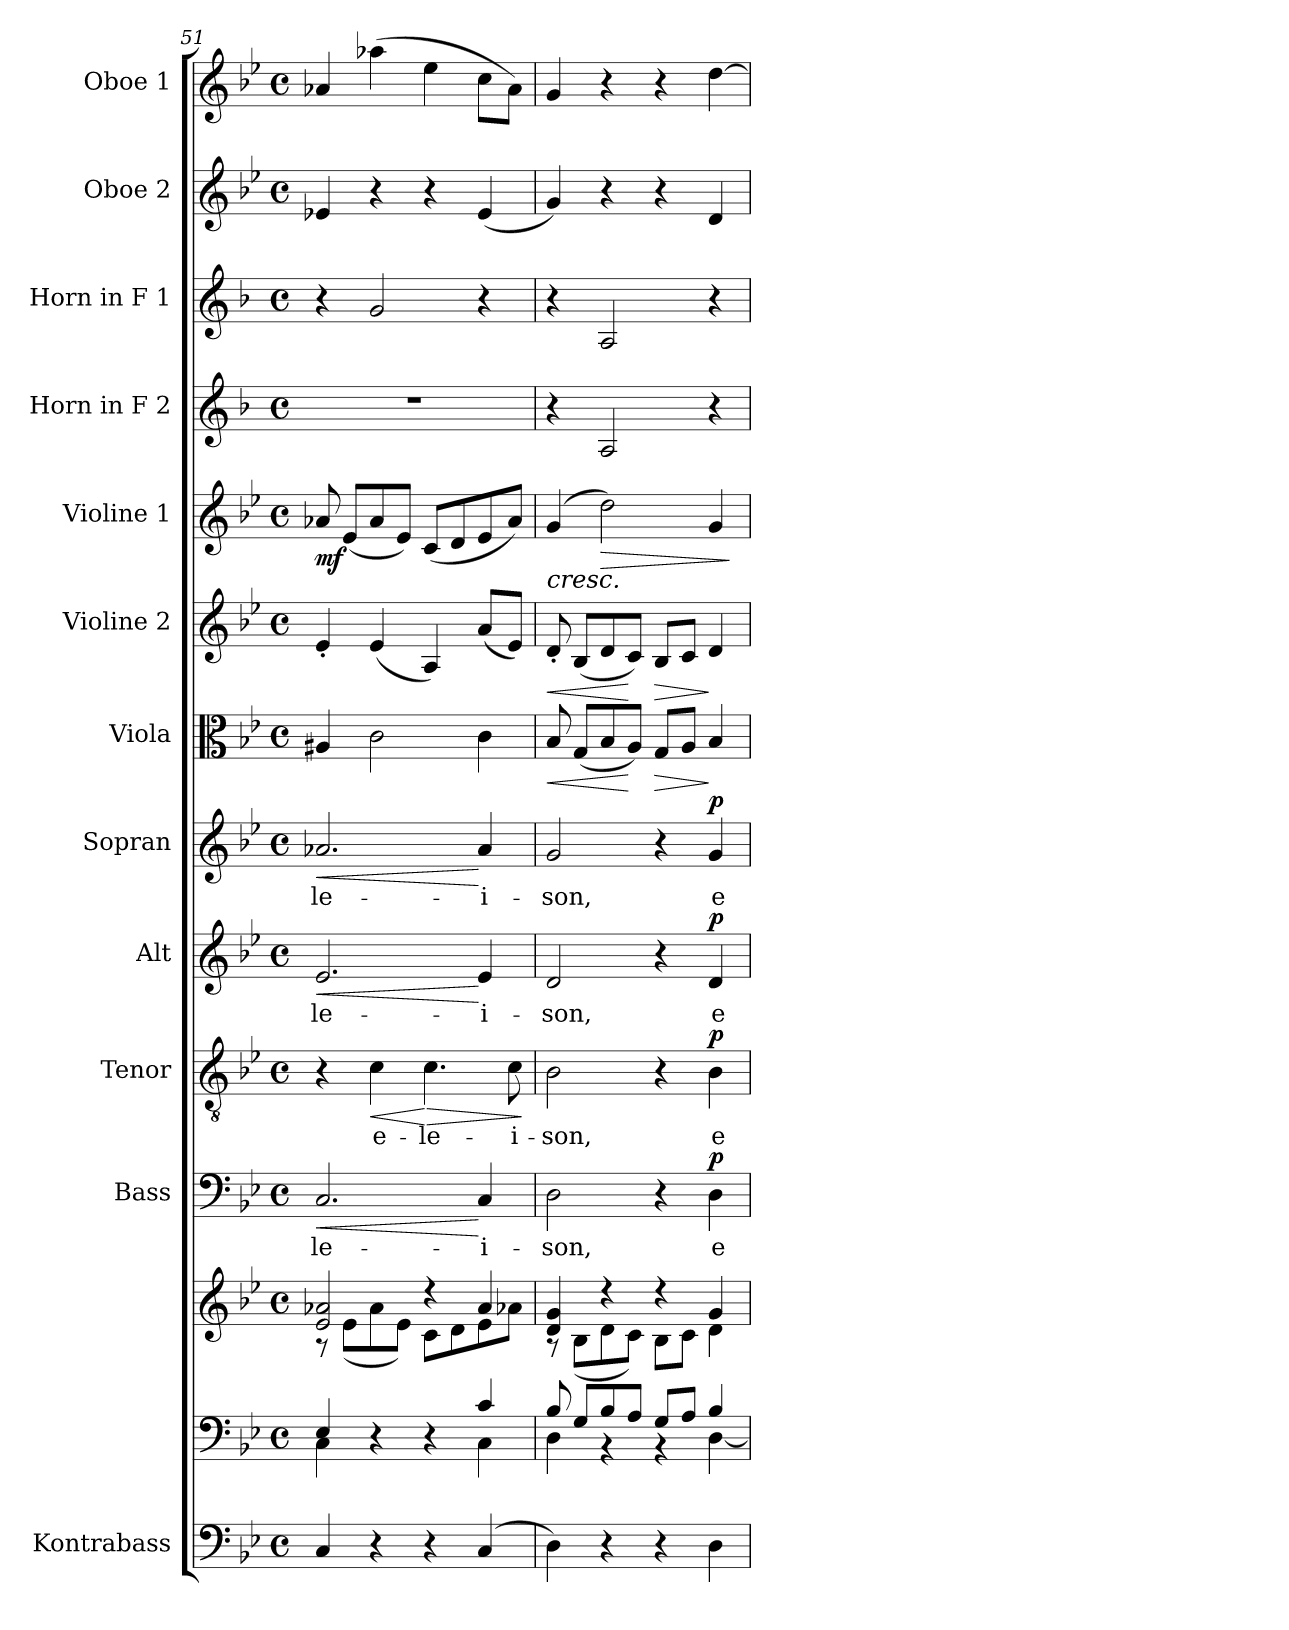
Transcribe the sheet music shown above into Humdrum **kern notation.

**kern	**kern	**kern	**kern	**text	**dynam	**kern	**text	**dynam	**kern	**text	**dynam	**kern	**text	**dynam	**kern	**dynam	**kern	**dynam	**kern	**dynam	**kern	**kern	**kern	**kern
*part13	*part12	*part12	*part11	*part11	*part11	*part10	*part10	*part10	*part9	*part9	*part9	*part8	*part8	*part8	*part7	*part7	*part6	*part6	*part5	*part5	*part4	*part3	*part2	*part1
*staff14	*staff13	*staff12	*staff11	*staff11	*staff11	*staff10	*staff10	*staff10	*staff9	*staff9	*staff9	*staff8	*staff8	*staff8	*staff7	*staff7	*staff6	*staff6	*staff5	*staff5	*staff4	*staff3	*staff2	*staff1
*I"Kontrabass	*	*	*I"Bass	*	*	*I"Tenor	*	*	*I"Alt	*	*	*I"Sopran	*	*	*I"Viola	*	*I"Violine 2	*	*I"Violine 1	*	*I"Horn in F 2	*I"Horn in F 1	*I"Oboe 2	*I"Oboe 1
*I'Kb.	*	*	*I'B.	*	*	*I'T.	*	*	*I'A.	*	*	*I'S.	*	*	*I'Vla.	*	*I'Vl. 2	*	*I'Vl. 1	*	*	*	*I'Ob. 2	*I'Ob. 1
*clefF4	*clefF4	*clefG2	*clefF4	*	*	*clefGv2	*	*	*clefG2	*	*	*clefG2	*	*	*clefC3	*	*clefG2	*	*clefG2	*	*clefG2	*clefG2	*clefG2	*clefG2
*ITrd7c12	*	*	*	*	*	*	*	*	*	*	*	*	*	*	*	*	*	*	*	*	*ITrd4c7	*ITrd4c7	*	*
*k[b-e-]	*k[b-e-]	*k[b-e-]	*k[b-e-]	*	*	*k[b-e-]	*	*	*k[b-e-]	*	*	*k[b-e-]	*	*	*k[b-e-]	*	*k[b-e-]	*	*k[b-e-]	*	*k[b-e-]	*k[b-e-]	*k[b-e-]	*k[b-e-]
*B-:	*B-:	*B-:	*B-:	*	*	*B-:	*	*	*B-:	*	*	*B-:	*	*	*B-:	*	*B-:	*	*B-:	*	*B-:	*B-:	*B-:	*B-:
*M4/4	*M4/4	*M4/4	*M4/4	*	*	*M4/4	*	*	*M4/4	*	*	*M4/4	*	*	*M4/4	*	*M4/4	*	*M4/4	*	*M4/4	*M4/4	*M4/4	*M4/4
*met(c)	*met(c)	*met(c)	*met(c)	*	*	*met(c)	*	*	*met(c)	*	*	*met(c)	*	*	*met(c)	*	*met(c)	*	*met(c)	*	*met(c)	*met(c)	*met(c)	*met(c)
=51	=51	=51	=51	=51	=51	=51	=51	=51	=51	=51	=51	=51	=51	=51	=51	=51	=51	=51	=51	=51	=51	=51	=51	=51
*	*^	*^	*	*	*	*	*	*	*	*	*	*	*	*	*	*	*	*	*	*	*	*	*	*
!	!	!	!	!	!	!LO:LY:b	!LO:HP:b	!	!	!	!	!	!	!	!	!	!	!	!	!	!	!	!	!	!	!
!	!	!	!	!	!	!	!LO:HP:n=1:b	!	!	!	!	!LO:LY:b	!LO:HP:b	!	!	!	!	!	!	!	!	!	!	!	!	!
!	!	!	!	!	!	!	!	!	!	!	!	!	!LO:HP:n=1:b	!	!LO:LY:b	!LO:HP:b	!	!	!	!	!	!	!	!	!	!
!	!	!	!	!	!	!	!	!	!	!	!	!	!	!	!	!LO:HP:n=1:b	!	!	!	!	!	!LO:DY:b	!	!	!	!
4CC/	4E-!/	4C\	2e-!/ 2a-X!/	8rA	2.C/	-le-	< >	4r	.	.	2.e-/	-le-	< >	2.a-X/	-le-	< >	4A#X/	.	4e-'</	.	8a-X/	mf	1r	4r	4e-X/	4a-X/
.	.	.	.	(>8e-!\L	.	.	.	.	.	.	.	.	.	.	.	.	.	.	.	.	(<8e-/L	.	.	.	.	.
!	!	!	!	!	!	!	!	!	!LO:LY:b	!LO:HP:b	!	!	!	!	!	!	!	!	!	!	!	!	!	!	!	!
4r	4ryy	4r	.	8a-!\	.	.	.	4c\	e-	<	.	.	.	.	.	.	2c\	.	(<4e-/	.	8a-/	.	.	2c/	4r	(>4aa-X\
.	.	.	.	8e-!\J)	.	.	.	.	.	.	.	.	.	.	.	.	.	.	.	.	8e-/J)	.	.	.	.	.
!	!	!	!	!	!	!	!	!	!LO:LY:b	!LO:HP:n=1:b	!	!	!	!	!	!	!	!	!	!	!	!	!	!	!	!
4r	4ryy	4r	4r	8c!\L	.	.	.	4.c\	-le-	[ >	.	.	.	.	.	.	.	.	4A/)	.	(<8c/L	.	.	.	4r	4ee-\
.	.	.	.	8d!\	.	.	.	.	.	.	.	.	.	.	.	.	.	.	.	.	8d/	.	.	.	.	.
!	!	!	!	!	!	!LO:LY:b	!	!	!	!	!	!LO:LY:b	!	!	!LO:LY:b	!	!	!	!	!	!	!	!	!	!	!
(4CC/	4c!/	4C\	4a-!/	8e-!\	4C/	-i-	[	.	.	.	4e-/	-i-	[	4a-/	-i-	[	4c\	.	(<8a/L	.	8e-/	.	.	4r	(<4e-/	8cc\L
!	!	!	!	!	!	!	!	!	!LO:LY:b	!	!	!	!	!	!	!	!	!	!	!	!	!	!	!	!	!
.	.	.	.	8a-X!\J	.	.	.	8c\	-i-	.	.	.	.	.	.	.	.	.	8e-/J)	.	8a-/J)	.	.	.	.	8a-\J)
*	*v	*v	*	*	*	*	*	*	*	*	*	*	*	*	*	*	*	*	*	*	*	*	*	*	*	*
*	*	*v	*v	*	*	*	*	*	*	*	*	*	*	*	*	*	*	*	*	*	*	*	*	*	*
.	.	.	.	.	]	.	.	]	.	.	]	.	.	]	.	.	.	.	.	.	.	.	.	.
=52	=52	=52	=52	=52	=52	=52	=52	=52	=52	=52	=52	=52	=52	=52	=52	=52	=52	=52	=52	=52	=52	=52	=52	=52
*	*^	*^	*	*	*	*	*	*	*	*	*	*	*	*	*	*	*	*	*	*	*	*	*	*
!	!	!	!	!	!	!LO:LY:b	!	!	!LO:LY:b	!	!	!LO:LY:b	!	!	!LO:LY:b	!	!	!LO:HP:b	!	!LO:HP:b	!	!LO:HP:b	!	!	!	!
4DD\)	8B-!/	4D\	4d!/ 4g!/	8rG	2D\	-son,	.	2B-\	-son,	.	2d/	-son,	.	2g/	-son,	.	8B-/	<	8d'</	<	(4g/	<	4r	4r	4g/)	4g/
.	8G!/L	.	.	(>8B-!\L	.	.	.	.	.	.	.	.	.	.	.	.	(<8G/L	.	(<8B-/L	.	.	.	.	.	.	.
!	!	!	!	!	!	!	!	!	!	!	!	!	!	!	!	!	!	!	!	!	!	!LO:HP:b	!	!	!	!
4r	8B-!/	4rAA	4rcc	8d!\	.	.	.	.	.	.	.	.	.	.	.	.	8B-/	.	8d/	.	2dd\)	>	2D/	2D/	4r	4r
.	8A!/J	.	.	8c!\J)	.	.	.	.	.	.	.	.	.	.	.	.	8A/J)	[	8c/J)	[	.	.	.	.	.	.
!	!	!	!	!	!	!	!	!	!	!	!	!	!	!	!	!	!	!LO:HP:b	!	!LO:HP:b	!	!	!	!	!	!
4r	8G!/L	4rAA	4rcc	8B-!\L	4r	.	.	4r	.	.	4r	.	.	4r	.	.	8G/L	>	8B-/L	>	.	.	.	.	4r	4r
.	8A!/J	.	.	8c!\J	.	.	.	.	.	.	.	.	.	.	.	.	8A/J	.	8c/J	.	.	.	.	.	.	.
!	!	!	!	!	!	!LO:LY:b	!LO:DY:a	!	!LO:LY:b	!LO:DY:a	!	!LO:LY:b	!LO:DY:a	!	!LO:LY:b	!LO:DY:a	!	!	!	!	!	!	!	!	!	!
4DD\	4B-!/	[<4D\	4g!/	4d!\	4D\	e-	p	4B-\	e-	p	4d/	e-	p	4g/	e-	p	4B-/	]	4d/	]	4g/	[	4r	4r	4d/	[4dd\
*	*v	*v	*	*	*	*	*	*	*	*	*	*	*	*	*	*	*	*	*	*	*	*	*	*	*	*
*	*	*v	*v	*	*	*	*	*	*	*	*	*	*	*	*	*	*	*	*	*	*	*	*	*	*
.	.	.	.	.	.	.	.	.	.	.	.	.	.	.	.	.	.	.	.	]	.	.	.	.
=	=	=	=	=	=	=	=	=	=	=	=	=	=	=	=	=	=	=	=	=	=	=	=	=
*-	*-	*-	*-	*-	*-	*-	*-	*-	*-	*-	*-	*-	*-	*-	*-	*-	*-	*-	*-	*-	*-	*-	*-	*-
